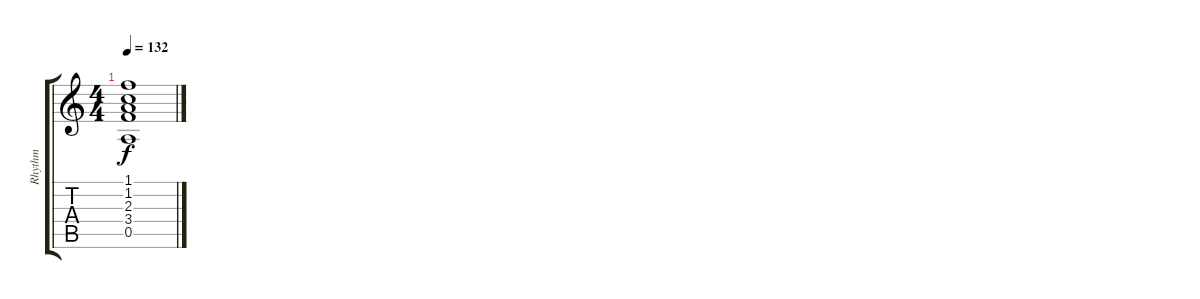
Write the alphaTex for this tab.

\track ("Rhythm" "Rhythm") {instrument acousticguitarsteel}
\staff {score tabs}
\tuning (E4 B3 G3 D3 A2 E2) {hide}
\ts (4 4)
\tempo 132
\clef g2
\ks c
(1.1{t} 1.2{t} 2.3{t} 3.4{t} 0.5{t}).1{dy f}
